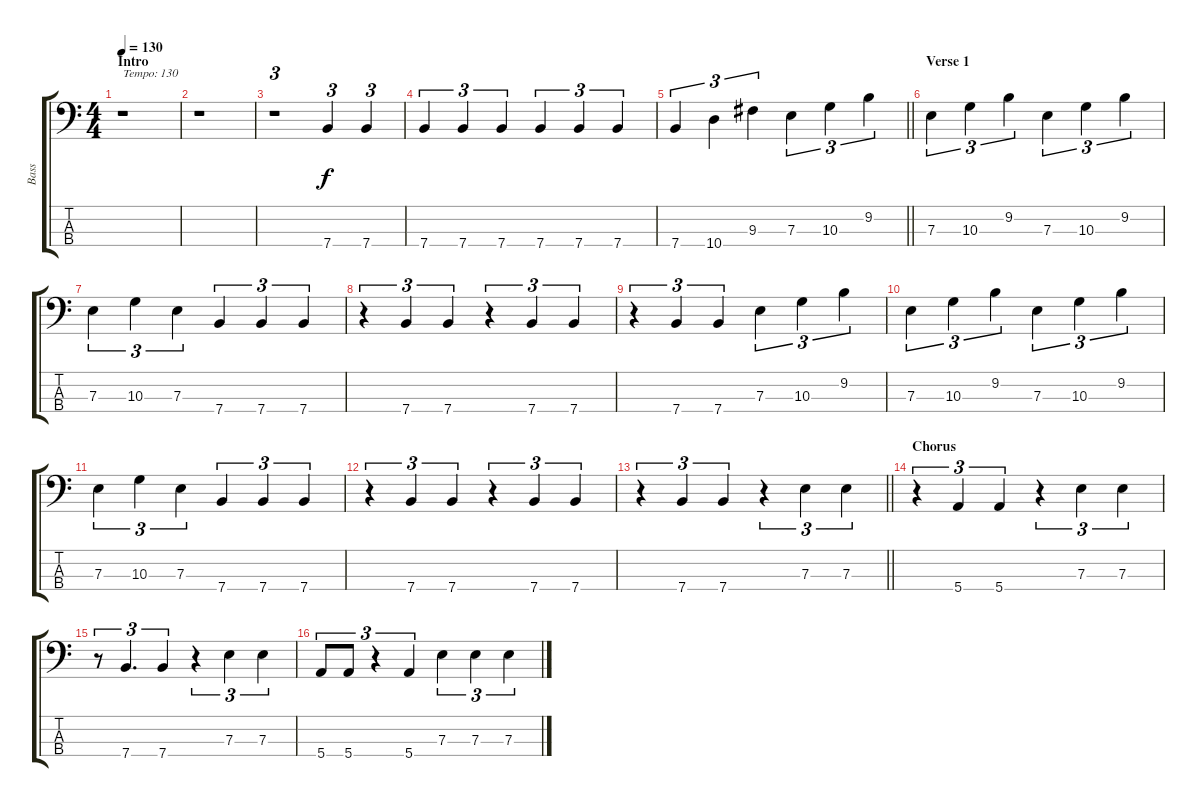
\track ("Bass" "Bass") {instrument acousticbass}
\staff {score tabs}
\tuning (G2 D2 A1 E1) {hide}
\ts (4 4)
\section ("" "Intro")
\tempo 130
\clef f4
\ks c
r.1{txt "Tempo: 130" dy f instrument acousticbass} |
r.1 |
r.1{tu (3 2)} 7.4.4{tu (3 2)} 7.4.4{tu (3 2)} |
7.4.4{tu (3 2)} 7.4.4{tu (3 2)} 7.4.4{tu (3 2)} 7.4.4{tu (3 2)} 7.4.4{tu (3 2)} 7.4.4{tu (3 2)} |
\barLineRight lightlight
7.4.4{tu (3 2)} 10.4.4{tu (3 2)} 9.3.4{tu (3 2)} 7.3.4{tu (3 2)} 10.3.4{tu (3 2)} 9.2.4{tu (3 2)} |
\section ("" "Verse 1")
7.3.4{tu (3 2)} 10.3.4{tu (3 2)} 9.2.4{tu (3 2)} 7.3.4{tu (3 2)} 10.3.4{tu (3 2)} 9.2.4{tu (3 2)} |
7.3.4{tu (3 2)} 10.3.4{tu (3 2)} 7.3.4{tu (3 2)} 7.4.4{tu (3 2)} 7.4.4{tu (3 2)} 7.4.4{tu (3 2)} |
r.4{tu (3 2)} 7.4.4{tu (3 2)} 7.4.4{tu (3 2)} r.4{tu (3 2)} 7.4.4{tu (3 2)} 7.4.4{tu (3 2)} |
r.4{tu (3 2)} 7.4.4{tu (3 2)} 7.4.4{tu (3 2)} 7.3.4{tu (3 2)} 10.3.4{tu (3 2)} 9.2.4{tu (3 2)} |
7.3.4{tu (3 2)} 10.3.4{tu (3 2)} 9.2.4{tu (3 2)} 7.3.4{tu (3 2)} 10.3.4{tu (3 2)} 9.2.4{tu (3 2)} |
7.3.4{tu (3 2)} 10.3.4{tu (3 2)} 7.3.4{tu (3 2)} 7.4.4{tu (3 2)} 7.4.4{tu (3 2)} 7.4.4{tu (3 2)} |
r.4{tu (3 2)} 7.4.4{tu (3 2)} 7.4.4{tu (3 2)} r.4{tu (3 2)} 7.4.4{tu (3 2)} 7.4.4{tu (3 2)} |
\barLineRight lightlight
r.4{tu (3 2)} 7.4.4{tu (3 2)} 7.4.4{tu (3 2)} r.4{tu (3 2)} 7.3.4{tu (3 2)} 7.3.4{tu (3 2)} |
\section ("" "Chorus")
r.4{tu (3 2)} 5.4.4{tu (3 2)} 5.4.4{tu (3 2)} r.4{tu (3 2)} 7.3.4{tu (3 2)} 7.3.4{tu (3 2)} |
r.8{tu (3 2)} 7.4.4{d tu (3 2)} 7.4.4{tu (3 2)} r.4{tu (3 2)} 7.3.4{tu (3 2)} 7.3.4{tu (3 2)} |
5.4.8{tu (3 2)} 5.4.8{tu (3 2)} r.4{tu (3 2)} 5.4.4{tu (3 2)} 7.3.4{tu (3 2)} 7.3.4{tu (3 2)} 7.3.4{tu (3 2)}
